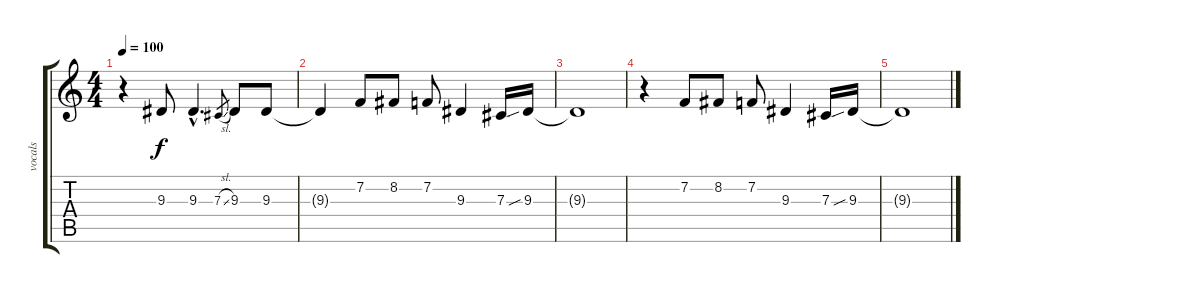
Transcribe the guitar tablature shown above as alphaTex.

\track ("vocals" "vocals") {instrument oboe}
\staff {score tabs}
\tuning (Eb4 Bb3 Gb3 Db3 Ab2 Eb2) {hide}
\ts (4 4)
\tempo 100
\clef g2
\ks c
r.4{dy f} 9.3.8 9.3{hac}.4{d} 7.3{sl}.8{gr} 9.3.8 9.3.8 |
9.3{t}.4 7.2.8 8.2.8 7.2.8 9.3.4 7.3.16 9.3{sib}.16 |
9.3{t}.1 |
r.4 7.2.8 8.2.8 7.2.8 9.3.4 7.3.16 9.3{sib}.16 |
9.3{t}.1
